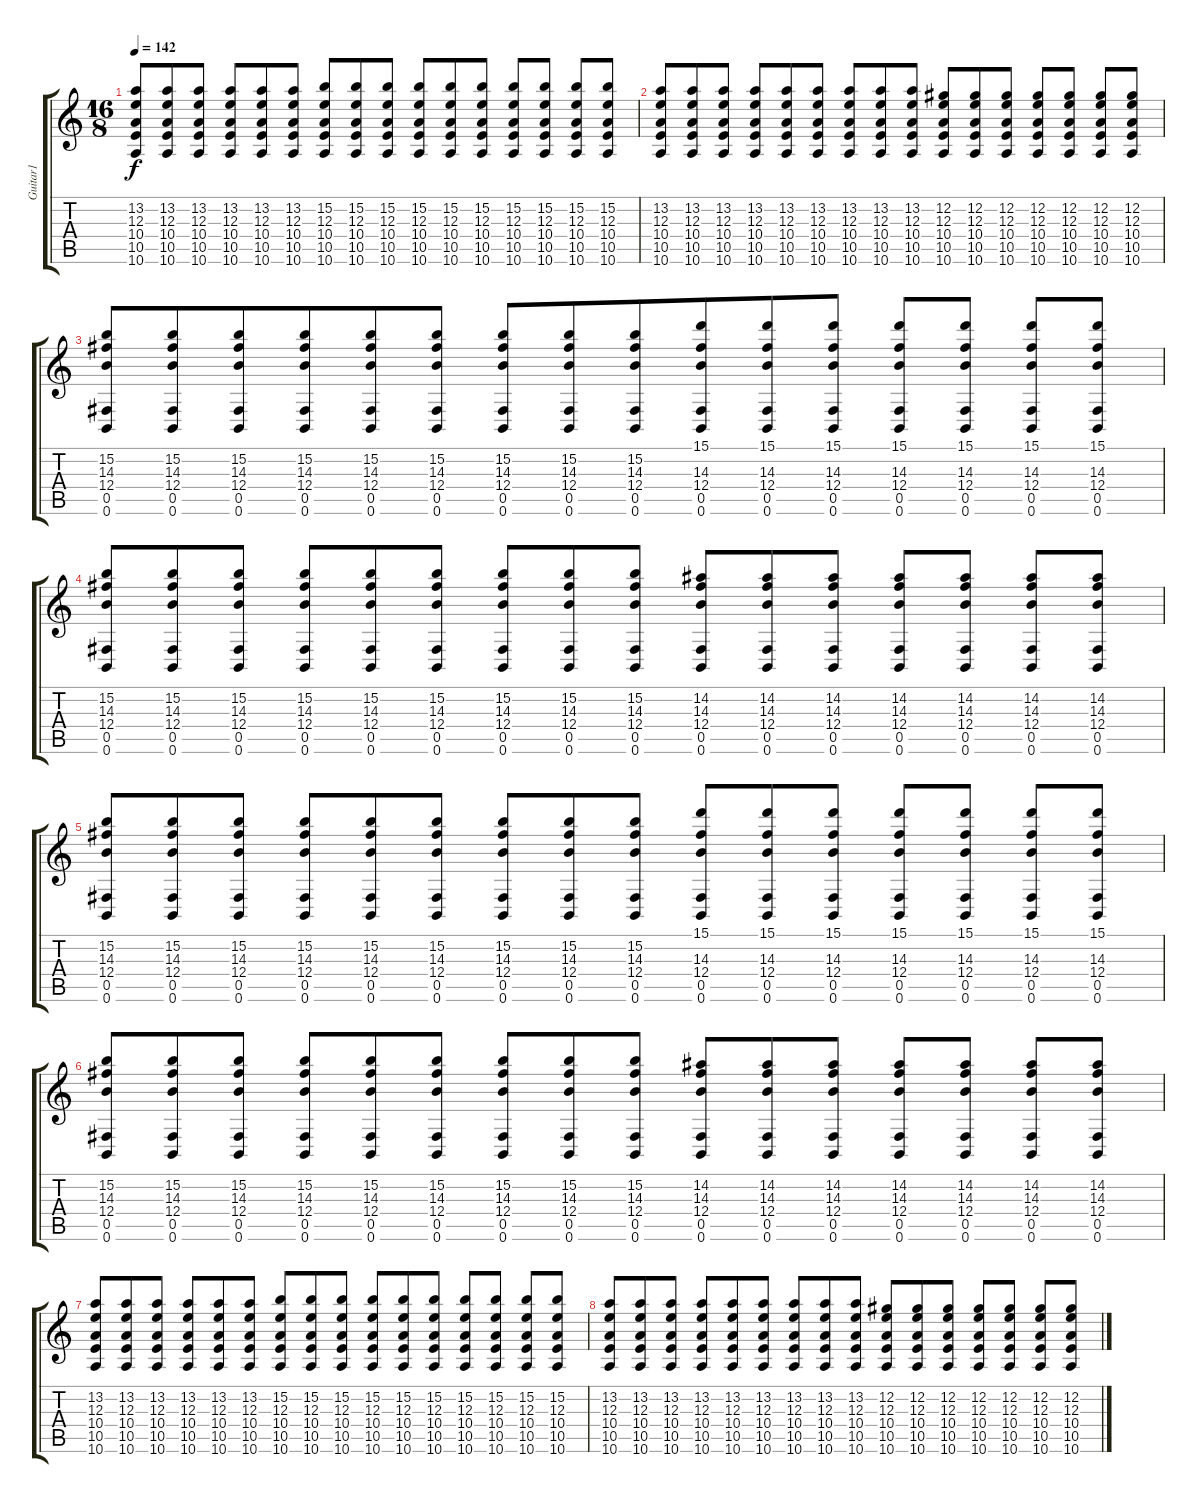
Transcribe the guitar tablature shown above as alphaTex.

\track ("Guitar1" "Guitar1") {instrument overdrivenguitar}
\staff {score tabs}
\tuning (B3 Ab3 E3 B2 Gb2 B1) {hide}
\ts (16 8)
\tempo 142
\clef g2
\ks c
(13.2 12.3 10.4 10.5 10.6).8{dy f beam merge} (13.2 12.3 10.4 10.5 10.6).8{beam merge} (13.2 12.3 10.4 10.5 10.6).8{beam split} (13.2 12.3 10.4 10.5 10.6).8{beam merge} (13.2 12.3 10.4 10.5 10.6).8{beam merge} (13.2 12.3 10.4 10.5 10.6).8{beam split} (15.2 12.3 10.4 10.5 10.6).8{beam merge} (15.2 12.3 10.4 10.5 10.6).8{beam merge} (15.2 12.3 10.4 10.5 10.6).8{beam split} (15.2 12.3 10.4 10.5 10.6).8{beam merge} (15.2 12.3 10.4 10.5 10.6).8{beam merge} (15.2 12.3 10.4 10.5 10.6).8{beam split} (15.2 12.3 10.4 10.5 10.6).8{beam merge} (15.2 12.3 10.4 10.5 10.6).8{beam split} (15.2 12.3 10.4 10.5 10.6).8{beam merge} (15.2 12.3 10.4 10.5 10.6).8 |
(13.2 12.3 10.4 10.5 10.6).8{beam merge} (13.2 12.3 10.4 10.5 10.6).8{beam merge} (13.2 12.3 10.4 10.5 10.6).8{beam split} (13.2 12.3 10.4 10.5 10.6).8{beam merge} (13.2 12.3 10.4 10.5 10.6).8{beam merge} (13.2 12.3 10.4 10.5 10.6).8{beam split} (13.2 12.3 10.4 10.5 10.6).8{beam merge} (13.2 12.3 10.4 10.5 10.6).8{beam merge} (13.2 12.3 10.4 10.5 10.6).8{beam split} (12.2 12.3 10.4 10.5 10.6).8{beam merge} (12.2 12.3 10.4 10.5 10.6).8{beam merge} (12.2 12.3 10.4 10.5 10.6).8{beam split} (12.2 12.3 10.4 10.5 10.6).8{beam merge} (12.2 12.3 10.4 10.5 10.6).8{beam split} (12.2 12.3 10.4 10.5 10.6).8{beam merge} (12.2 12.3 10.4 10.5 10.6).8 |
(15.2 14.3 12.4 0.5 0.6).8{beam merge} (15.2 14.3 12.4 0.5 0.6).8{beam merge} (15.2 14.3 12.4 0.5 0.6).8 (15.2 14.3 12.4 0.5 0.6).8{beam merge} (15.2 14.3 12.4 0.5 0.6).8{beam merge} (15.2 14.3 12.4 0.5 0.6).8 (15.2 14.3 12.4 0.5 0.6).8{beam merge} (15.2 14.3 12.4 0.5 0.6).8{beam merge} (15.2 14.3 12.4 0.5 0.6).8 (15.1 14.3 12.4 0.5 0.6).8{beam merge} (15.1 14.3 12.4 0.5 0.6).8{beam merge} (15.1 14.3 12.4 0.5 0.6).8{beam split} (15.1 14.3 12.4 0.5 0.6).8{beam merge} (15.1 14.3 12.4 0.5 0.6).8{beam split} (15.1 14.3 12.4 0.5 0.6).8{beam merge} (15.1 14.3 12.4 0.5 0.6).8 |
(15.2 14.3 12.4 0.5 0.6).8{beam merge} (15.2 14.3 12.4 0.5 0.6).8{beam merge} (15.2 14.3 12.4 0.5 0.6).8{beam split} (15.2 14.3 12.4 0.5 0.6).8{beam merge} (15.2 14.3 12.4 0.5 0.6).8{beam merge} (15.2 14.3 12.4 0.5 0.6).8{beam split} (15.2 14.3 12.4 0.5 0.6).8{beam merge} (15.2 14.3 12.4 0.5 0.6).8{beam merge} (15.2 14.3 12.4 0.5 0.6).8{beam split} (14.2 14.3 12.4 0.5 0.6).8{beam merge} (14.2 14.3 12.4 0.5 0.6).8{beam merge} (14.2 14.3 12.4 0.5 0.6).8{beam split} (14.2 14.3 12.4 0.5 0.6).8{beam merge} (14.2 14.3 12.4 0.5 0.6).8{beam split} (14.2 14.3 12.4 0.5 0.6).8{beam merge} (14.2 14.3 12.4 0.5 0.6).8 |
(15.2 14.3 12.4 0.5 0.6).8{beam merge} (15.2 14.3 12.4 0.5 0.6).8{beam merge} (15.2 14.3 12.4 0.5 0.6).8{beam split} (15.2 14.3 12.4 0.5 0.6).8{beam merge} (15.2 14.3 12.4 0.5 0.6).8{beam merge} (15.2 14.3 12.4 0.5 0.6).8{beam split} (15.2 14.3 12.4 0.5 0.6).8{beam merge} (15.2 14.3 12.4 0.5 0.6).8{beam merge} (15.2 14.3 12.4 0.5 0.6).8{beam split} (15.1 14.3 12.4 0.5 0.6).8{beam merge} (15.1 14.3 12.4 0.5 0.6).8{beam merge} (15.1 14.3 12.4 0.5 0.6).8{beam split} (15.1 14.3 12.4 0.5 0.6).8{beam merge} (15.1 14.3 12.4 0.5 0.6).8{beam split} (15.1 14.3 12.4 0.5 0.6).8{beam merge} (15.1 14.3 12.4 0.5 0.6).8 |
(15.2 14.3 12.4 0.5 0.6).8{beam merge} (15.2 14.3 12.4 0.5 0.6).8{beam merge} (15.2 14.3 12.4 0.5 0.6).8{beam split} (15.2 14.3 12.4 0.5 0.6).8{beam merge} (15.2 14.3 12.4 0.5 0.6).8{beam merge} (15.2 14.3 12.4 0.5 0.6).8{beam split} (15.2 14.3 12.4 0.5 0.6).8{beam merge} (15.2 14.3 12.4 0.5 0.6).8{beam merge} (15.2 14.3 12.4 0.5 0.6).8{beam split} (14.2 14.3 12.4 0.5 0.6).8{beam merge} (14.2 14.3 12.4 0.5 0.6).8{beam merge} (14.2 14.3 12.4 0.5 0.6).8{beam split} (14.2 14.3 12.4 0.5 0.6).8{beam merge} (14.2 14.3 12.4 0.5 0.6).8{beam split} (14.2 14.3 12.4 0.5 0.6).8{beam merge} (14.2 14.3 12.4 0.5 0.6).8 |
(13.2 12.3 10.4 10.5 10.6).8{beam merge} (13.2 12.3 10.4 10.5 10.6).8{beam merge} (13.2 12.3 10.4 10.5 10.6).8{beam split} (13.2 12.3 10.4 10.5 10.6).8{beam merge} (13.2 12.3 10.4 10.5 10.6).8{beam merge} (13.2 12.3 10.4 10.5 10.6).8{beam split} (15.2 12.3 10.4 10.5 10.6).8{beam merge} (15.2 12.3 10.4 10.5 10.6).8{beam merge} (15.2 12.3 10.4 10.5 10.6).8{beam split} (15.2 12.3 10.4 10.5 10.6).8{beam merge} (15.2 12.3 10.4 10.5 10.6).8{beam merge} (15.2 12.3 10.4 10.5 10.6).8{beam split} (15.2 12.3 10.4 10.5 10.6).8{beam merge} (15.2 12.3 10.4 10.5 10.6).8{beam split} (15.2 12.3 10.4 10.5 10.6).8{beam merge} (15.2 12.3 10.4 10.5 10.6).8 |
(13.2 12.3 10.4 10.5 10.6).8{beam merge} (13.2 12.3 10.4 10.5 10.6).8{beam merge} (13.2 12.3 10.4 10.5 10.6).8{beam split} (13.2 12.3 10.4 10.5 10.6).8{beam merge} (13.2 12.3 10.4 10.5 10.6).8{beam merge} (13.2 12.3 10.4 10.5 10.6).8{beam split} (13.2 12.3 10.4 10.5 10.6).8{beam merge} (13.2 12.3 10.4 10.5 10.6).8{beam merge} (13.2 12.3 10.4 10.5 10.6).8{beam split} (12.2 12.3 10.4 10.5 10.6).8{beam merge} (12.2 12.3 10.4 10.5 10.6).8{beam merge} (12.2 12.3 10.4 10.5 10.6).8{beam split} (12.2 12.3 10.4 10.5 10.6).8{beam merge} (12.2 12.3 10.4 10.5 10.6).8{beam split} (12.2 12.3 10.4 10.5 10.6).8{beam merge} (12.2 12.3 10.4 10.5 10.6).8
